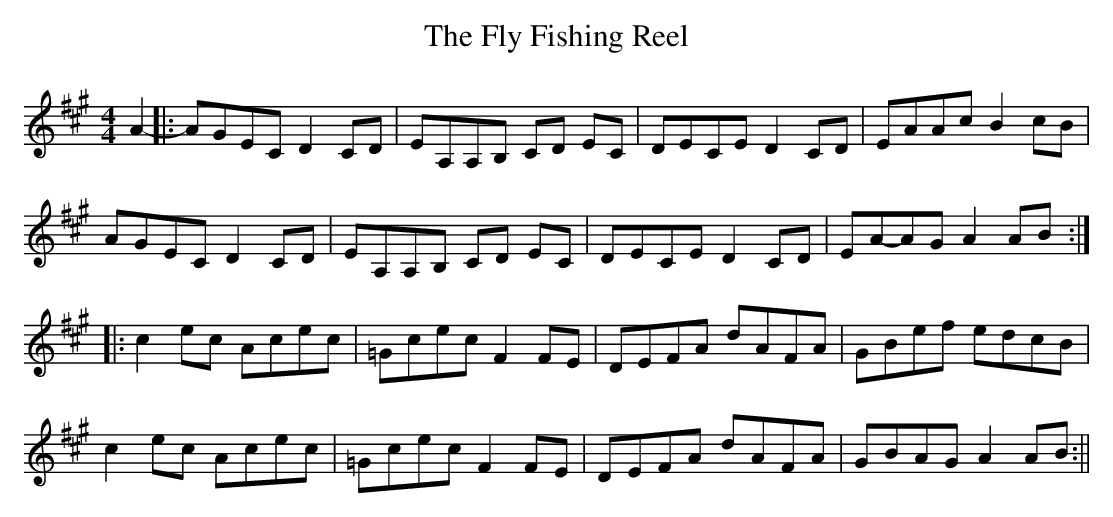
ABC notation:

X:1
T: Fly Fishing Reel, The
M: 4/4
L: 1/8
K: Amaj
A2-|:AGEC D2 CD | EA,A,B, CD EC | DECE D2 CD | EAAc B2 cB |
AGEC D2 CD | EA,A,B, CD EC | DECE D2 CD | EA-AG A2 AB :|
|:c2 ec Acec|=Gcec F2 FE|DEFA dAFA|GBef edcB|
c2 ec Acec|=Gcec F2 FE|DEFA dAFA|GBAG A2 AB:||
